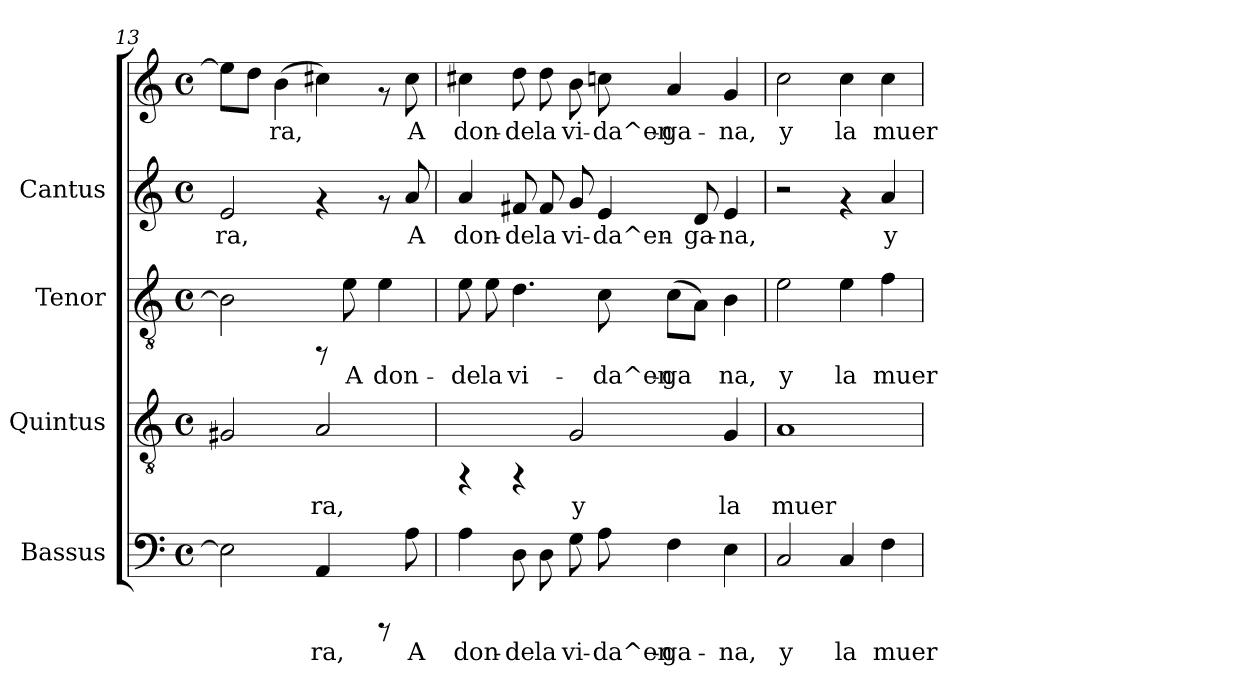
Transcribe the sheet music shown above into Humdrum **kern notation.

**kern	**text	**kern	**text	**kern	**text	**kern	**text	**kern	**text
*part4	*part4	*part3	*part3	*part2	*part2	*part1	*part1	*part1	*part1
*staff5	*staff5	*staff4	*staff4	*staff3	*staff3	*staff2	*staff2	*staff1	*staff1
*I"Bassus	*	*I"Quintus	*	*I"Tenor	*	*I"Cantus	*	*	*
!!LO:PB:g=z
*clefF4	*	*clefGv2	*	*clefGv2	*	*clefG2	*	*clefG2	*
*M4/4	*	*M4/4	*	*M4/4	*	*M4/4	*	*M4/4	*
*met(c)	*	*met(c)	*	*met(c)	*	*met(c)	*	*met(c)	*
=13	=13	=13	=13	=13	=13	=13	=13	=13	=13
!	!LO:LY:b:cj	!	!LO:LY:b:cj	!	!LO:LY:b:cj	!	!LO:LY:b:cj	!	!LO:LY:b:cj
2E\]	-	2G#X/	-	2B\]	.	2e/	ra,	8ee\L]	-
!	!	!	!	!	!	!	!	!	!LO:LY:b:cj
.	.	.	.	.	.	.	.	8dd\J	.
!	!	!	!	!	!	!	!	!	!LO:LY:b:cj
.	.	.	.	.	.	.	.	(>4b\	ra,
!	!LO:LY:b:cj	!	!LO:LY:b:cj	!	!	!	!	!	!LO:LY:b:cj
4AA/	ra,	2A/	ra,	8rFF	.	4rf	.	4cc#X\)	.
!	!	!	!	!	!LO:LY:b:cj	!	!	!	!
.	.	.	.	8e\	A	.	.	.	.
!	!	!	!	!	!LO:LY:b:cj	!	!	!	!
8rCCC	.	.	.	4e\	don-	8rf	.	8rf	.
!	!LO:LY:b:cj	!	!	!	!	!	!LO:LY:b:cj	!	!LO:LY:b:cj
8A\	A	.	.	.	.	8a/	A	8cc#\	A
=14	=14	=14	=14	=14	=14	=14	=14	=14	=14
!	!LO:LY:b:cj	!	!	!	!LO:LY:b:cj	!	!LO:LY:b:cj	!	!LO:LY:b:cj
4A\	don-	4rFF	.	8e\	-de	4a/	don-	4cc#X\	don-
!	!	!	!	!	!LO:LY:b:cj	!	!	!	!
.	.	.	.	8e\	la	.	.	.	.
!	!LO:LY:b:cj	!	!	!	!LO:LY:b:cj	!	!LO:LY:b:cj	!	!LO:LY:b:cj
8D\	-de	4rFF	.	4.d\	vi-	8f#X/	-de	8dd\	-de
!	!LO:LY:b:cj	!	!	!	!	!	!LO:LY:b:cj	!	!LO:LY:b:cj
8D\	la	.	.	.	.	8f#/	la	8dd\	la
!	!LO:LY:b:cj	!	!LO:LY:b:cj	!	!	!	!LO:LY:b:cj	!	!LO:LY:b:cj
8G\	vi-	2G/	y	.	.	8g/	vi-	8b\	vi-
!	!LO:LY:b:cj	!	!	!	!LO:LY:b:cj	!	!LO:LY:b:cj	!	!LO:LY:b:cj
8A\	-da^en-	.	.	8c\	-da^en-	4e/	-da^en-	8ccn\	-da^en-
!	!LO:LY:b:cj	!	!	!	!LO:LY:b:cj	!	!	!	!LO:LY:b:cj
4F\	-ga-	.	.	(>8c\L	-ga-	.	.	4a/	-ga-
!	!	!	!	!	!LO:LY:b:cj	!	!LO:LY:b:cj	!	!
.	.	.	.	8A\J)	-	8d/	-ga-	.	.
!	!LO:LY:b:cj	!	!LO:LY:b:cj	!	!LO:LY:b:cj	!	!LO:LY:b:cj	!	!LO:LY:b:cj
4E\	-na,	4G/	la	4B\	na,	4e/	-na,	4g/	-na,
=15	=15	=15	=15	=15	=15	=15	=15	=15	=15
!	!LO:LY:b:cj	!	!LO:LY:b:cj	!	!LO:LY:b:cj	!	!	!	!LO:LY:b:cj
2C/	y	1A	muer-	2e\	y	2r	.	2cc\	y
!	!LO:LY:b:cj	!	!	!	!LO:LY:b:cj	!	!	!	!LO:LY:b:cj
4C/	la	.	.	4e\	la	4rf	.	4cc\	la
!	!LO:LY:b:cj	!	!	!	!LO:LY:b:cj	!	!LO:LY:b:cj	!	!LO:LY:b:cj
4F\	muer-	.	.	4f\	muer-	4a/	-y	4cc\	muer-
=	=	=	=	=	=	=	=	=	=
*-	*-	*-	*-	*-	*-	*-	*-	*-	*-
